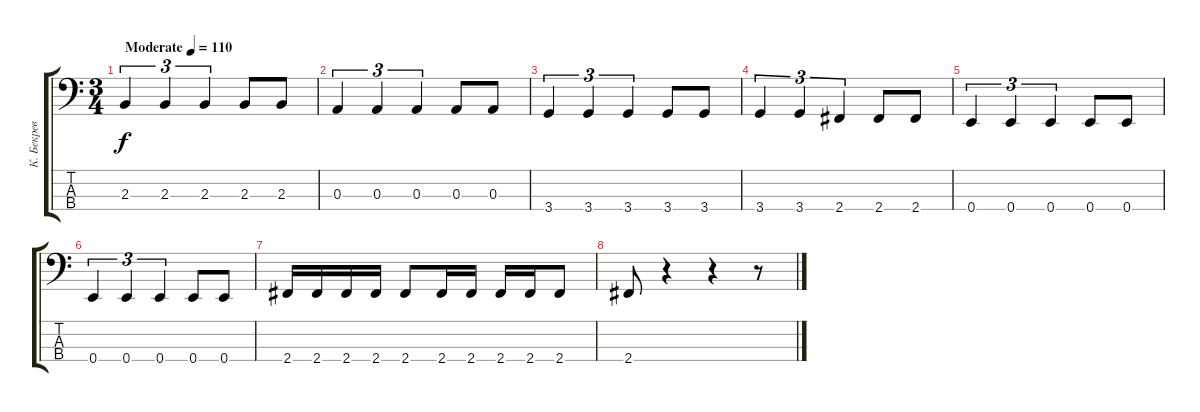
\track ("К. Бекрев" "К. Бекрев") {instrument electricbassfinger}
\staff {score tabs}
\tuning (G2 D2 A1 E1) {hide}
\ts (3 4)
\tempo (110 "Moderate")
\clef f4
\ks c
2.3.4{tu (3 2) dy f instrument electricbassfinger} 2.3.4{tu (3 2)} 2.3.4{tu (3 2)} 2.3.8 2.3.8 |
0.3.4{tu (3 2)} 0.3.4{tu (3 2)} 0.3.4{tu (3 2)} 0.3.8 0.3.8 |
3.4.4{tu (3 2)} 3.4.4{tu (3 2)} 3.4.4{tu (3 2)} 3.4.8 3.4.8 |
3.4.4{tu (3 2)} 3.4.4{tu (3 2)} 2.4.4{tu (3 2)} 2.4.8 2.4.8 |
0.4.4{tu (3 2)} 0.4.4{tu (3 2)} 0.4.4{tu (3 2)} 0.4.8 0.4.8 |
0.4.4{tu (3 2)} 0.4.4{tu (3 2)} 0.4.4{tu (3 2)} 0.4.8 0.4.8 |
2.4.16 2.4.16 2.4.16 2.4.16 2.4.8 2.4.16 2.4.16 2.4.16 2.4.16 2.4.8 |
2.4.8 r.4 r.4 r.8
